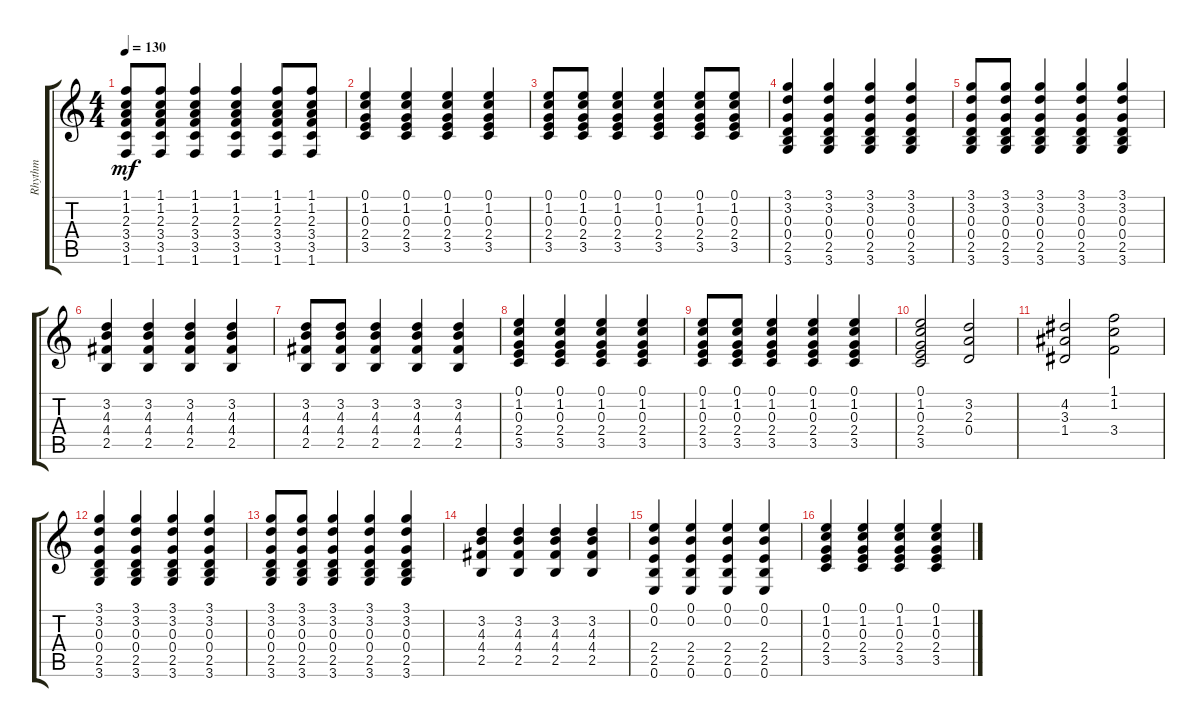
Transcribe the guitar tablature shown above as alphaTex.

\track ("Rhythm" "Rhythm") {instrument electricguitarjazz}
\staff {score tabs}
\tuning (E4 B3 G3 D3 A2 E2) {hide}
\ts (4 4)
\tempo 130
\clef g2
\ks c
(1.1 1.2 2.3 3.4 3.5 1.6).8{dy mf} (1.1 1.2 2.3 3.4 3.5 1.6).8 (1.1 1.2 2.3 3.4 3.5 1.6).4 (1.1 1.2 2.3 3.4 3.5 1.6).4 (1.1 1.2 2.3 3.4 3.5 1.6).8 (1.1 1.2 2.3 3.4 3.5 1.6).8 |
(0.1 1.2 0.3 2.4 3.5).4 (0.1 1.2 0.3 2.4 3.5).4 (0.1 1.2 0.3 2.4 3.5).4 (0.1 1.2 0.3 2.4 3.5).4 |
(0.1 1.2 0.3 2.4 3.5).8 (0.1 1.2 0.3 2.4 3.5).8 (0.1 1.2 0.3 2.4 3.5).4 (0.1 1.2 0.3 2.4 3.5).4 (0.1 1.2 0.3 2.4 3.5).8 (0.1 1.2 0.3 2.4 3.5).8 |
(3.1 3.2 0.3 0.4 2.5 3.6).4{instrument acousticguitarsteel} (3.1 3.2 0.3 0.4 2.5 3.6).4 (3.1 3.2 0.3 0.4 2.5 3.6).4 (3.1 3.2 0.3 0.4 2.5 3.6).4 |
(3.1 3.2 0.3 0.4 2.5 3.6).8 (3.1 3.2 0.3 0.4 2.5 3.6).8 (3.1 3.2 0.3 0.4 2.5 3.6).4 (3.1 3.2 0.3 0.4 2.5 3.6).4 (3.1 3.2 0.3 0.4 2.5 3.6).4 |
(3.2 4.3 4.4 2.5).4 (3.2 4.3 4.4 2.5).4 (3.2 4.3 4.4 2.5).4 (3.2 4.3 4.4 2.5).4 |
(3.2 4.3 4.4 2.5).8 (3.2 4.3 4.4 2.5).8 (3.2 4.3 4.4 2.5).4 (3.2 4.3 4.4 2.5).4 (3.2 4.3 4.4 2.5).4 |
(0.1 1.2 0.3 2.4 3.5).4 (0.1 1.2 0.3 2.4 3.5).4 (0.1 1.2 0.3 2.4 3.5).4 (0.1 1.2 0.3 2.4 3.5).4 |
(0.1 1.2 0.3 2.4 3.5).8 (0.1 1.2 0.3 2.4 3.5).8 (0.1 1.2 0.3 2.4 3.5).4 (0.1 1.2 0.3 2.4 3.5).4 (0.1 1.2 0.3 2.4 3.5).4 |
(0.1 1.2 0.3 2.4 3.5).2 (3.2 2.3 0.4).2 |
(4.2 3.3 1.4).2 (1.1 1.2 3.4).2 |
(3.1 3.2 0.3 0.4 2.5 3.6).4 (3.1 3.2 0.3 0.4 2.5 3.6).4 (3.1 3.2 0.3 0.4 2.5 3.6).4 (3.1 3.2 0.3 0.4 2.5 3.6).4 |
(3.1 3.2 0.3 0.4 2.5 3.6).8 (3.1 3.2 0.3 0.4 2.5 3.6).8 (3.1 3.2 0.3 0.4 2.5 3.6).4 (3.1 3.2 0.3 0.4 2.5 3.6).4 (3.1 3.2 0.3 0.4 2.5 3.6).4 |
(3.2 4.3 4.4 2.5).4 (3.2 4.3 4.4 2.5).4 (3.2 4.3 4.4 2.5).4 (3.2 4.3 4.4 2.5).4 |
(0.1 0.2 2.4 2.5 0.6).4 (0.1 0.2 2.4 2.5 0.6).4 (0.1 0.2 2.4 2.5 0.6).4 (0.1 0.2 2.4 2.5 0.6).4 |
(0.1 1.2 0.3 2.4 3.5).4 (0.1 1.2 0.3 2.4 3.5).4 (0.1 1.2 0.3 2.4 3.5).4 (0.1 1.2 0.3 2.4 3.5).4
